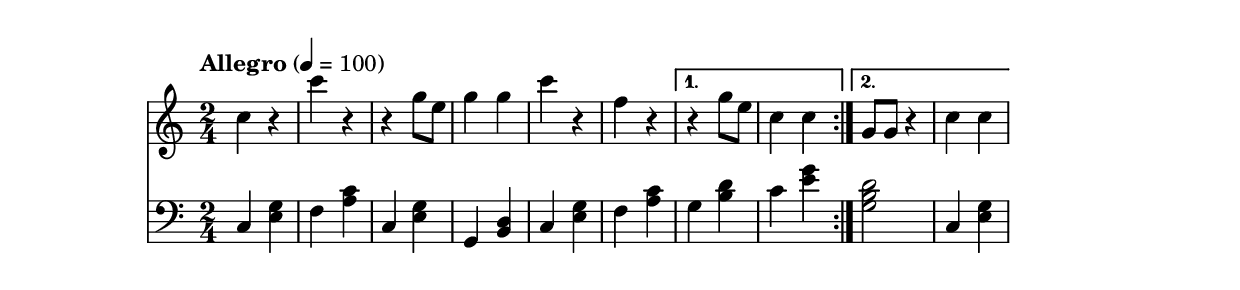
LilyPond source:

% LilyBin
% Период
% T S T D T S D T

leftHand = \new Staff {
	\time 2/4
	\tempo "Allegro" 4 = 100
	\clef "treble"
	\key c \major
	\repeat volta 2 {
		c4 r             % C
        c' r             % F
        r g8 e8          % C
        g4 g4            % G
        
        c4 r             % C
        f, r             % F
	}
	\alternative {
		{ r4 g8 e8       % G
          c4 c           % C
        }
		{ g8 g8 r4       % G
          c4 c           % C
        }
	}
}

rightHand = \new Staff {
	\time 2/4
	\tempo "Allegro" 4 = 100
	\clef "bass"
	\key c \major
	\repeat volta 2 {
		c4 <e g>         % C
        f  <a c>         % F
        c, <e g>         % C
        g, <b d>         % G
                         
        c  <e g>         % C
        f  <a c>         % F
	}
	\alternative {
		{ g4 <b d>       % G
          c4 <e g>       % C
        }
		{ <g, b d>2      % G
          c,4 <e g>      % C
        }
	}
}

main =  {
	<<
	\relative c'' { \leftHand }
	\relative c { \rightHand }
	>>
}

\score{
	\main
	\layout{ }
}

\score{
	\unfoldRepeats
	\main
	\midi{ }
}


